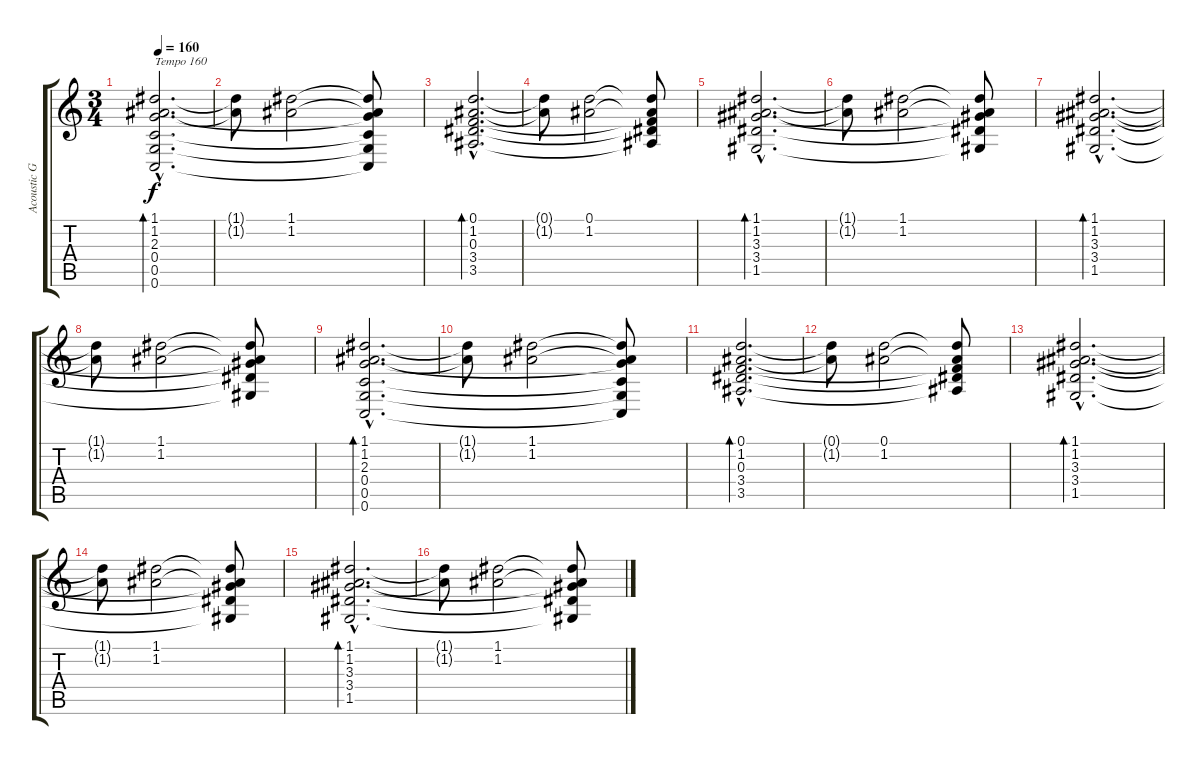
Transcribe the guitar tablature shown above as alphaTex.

\track ("Acoustic Guitar" "Acoustic G") {instrument acousticguitarsteel}
\staff {score tabs}
\tuning (D4 A3 F3 C3 G2 C2) {hide}
\ts (3 4)
\tempo 160
\clef g2
\ks c
(1.1{hac} 1.2{hac} 2.3{hac} 0.4{hac} 0.5{hac} 0.6{hac}).2{d bd 480 txt "Tempo 160" dy f volume 16 instrument acousticguitarsteel} |
(1.1{t} 1.2{t}).8 (1.1 1.2).2 (1.1{t} 1.2{t} 2.3{t} 0.4{t} 0.5{t} 0.6{t}).8 |
(0.1{hac} 1.2{hac} 0.3{hac} 3.4{hac} 3.5{hac}).2{d bd 480} |
(0.1{t} 1.2{t}).8 (0.1 1.2).2 (0.1{t} 1.2{t} 0.3{t} 3.4{t} 3.5{t}).8 |
(1.1{hac} 1.2{hac} 3.3{hac} 3.4{hac} 1.5{hac}).2{d bd 480} |
(1.1{t} 1.2{t}).8 (1.1 1.2).2 (1.1{t} 1.2{t} 3.3{t} 3.4{t} 1.5{t}).8 |
(1.1{hac} 1.2{hac} 3.3{hac} 3.4{hac} 1.5{hac}).2{d bd 480} |
(1.1{t} 1.2{t}).8 (1.1 1.2).2 (1.1{t} 1.2{t} 3.3{t} 3.4{t} 1.5{t}).8 |
(1.1{hac} 1.2{hac} 2.3{hac} 0.4{hac} 0.5{hac} 0.6{hac}).2{d bd 480} |
(1.1{t} 1.2{t}).8 (1.1 1.2).2 (1.1{t} 1.2{t} 2.3{t} 0.4{t} 0.5{t} 0.6{t}).8 |
(0.1{hac} 1.2{hac} 0.3{hac} 3.4{hac} 3.5{hac}).2{d bd 480} |
(0.1{t} 1.2{t}).8 (0.1 1.2).2 (0.1{t} 1.2{t} 0.3{t} 3.4{t} 3.5{t}).8 |
(1.1{hac} 1.2{hac} 3.3{hac} 3.4{hac} 1.5{hac}).2{d bd 480} |
(1.1{t} 1.2{t}).8 (1.1 1.2).2 (1.1{t} 1.2{t} 3.3{t} 3.4{t} 1.5{t}).8 |
(1.1{hac} 1.2{hac} 3.3{hac} 3.4{hac} 1.5{hac}).2{d bd 480} |
(1.1{t} 1.2{t}).8 (1.1 1.2).2 (1.1{t} 1.2{t} 3.3{t} 3.4{t} 1.5{t}).8
